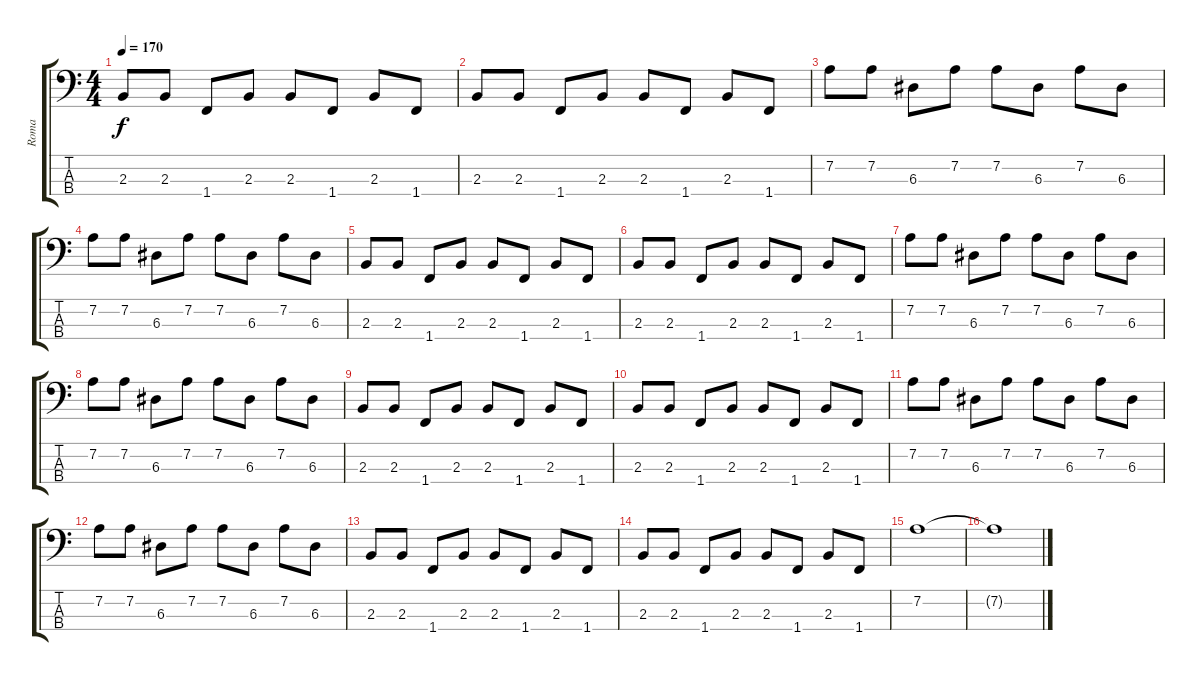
\track ("Roma" "Roma") {instrument slapbass1}
\staff {score tabs}
\tuning (G2 D2 A1 E1) {hide}
\ts (4 4)
\tempo 170
\clef f4
\ks c
2.3.8{dy f} 2.3.8 1.4.8 2.3.8 2.3.8 1.4.8 2.3.8 1.4.8 |
2.3.8 2.3.8 1.4.8 2.3.8 2.3.8 1.4.8 2.3.8 1.4.8 |
7.2.8 7.2.8 6.3.8 7.2.8 7.2.8 6.3.8 7.2.8 6.3.8 |
7.2.8 7.2.8 6.3.8 7.2.8 7.2.8 6.3.8 7.2.8 6.3.8 |
2.3.8 2.3.8 1.4.8 2.3.8 2.3.8 1.4.8 2.3.8 1.4.8 |
2.3.8 2.3.8 1.4.8 2.3.8 2.3.8 1.4.8 2.3.8 1.4.8 |
7.2.8 7.2.8 6.3.8 7.2.8 7.2.8 6.3.8 7.2.8 6.3.8 |
7.2.8 7.2.8 6.3.8 7.2.8 7.2.8 6.3.8 7.2.8 6.3.8 |
2.3.8 2.3.8 1.4.8 2.3.8 2.3.8 1.4.8 2.3.8 1.4.8 |
2.3.8 2.3.8 1.4.8 2.3.8 2.3.8 1.4.8 2.3.8 1.4.8 |
7.2.8 7.2.8 6.3.8 7.2.8 7.2.8 6.3.8 7.2.8 6.3.8 |
7.2.8 7.2.8 6.3.8 7.2.8 7.2.8 6.3.8 7.2.8 6.3.8 |
2.3.8 2.3.8 1.4.8 2.3.8 2.3.8 1.4.8 2.3.8 1.4.8 |
2.3.8 2.3.8 1.4.8 2.3.8 2.3.8 1.4.8 2.3.8 1.4.8 |
7.2.1 |
7.2{t}.1
